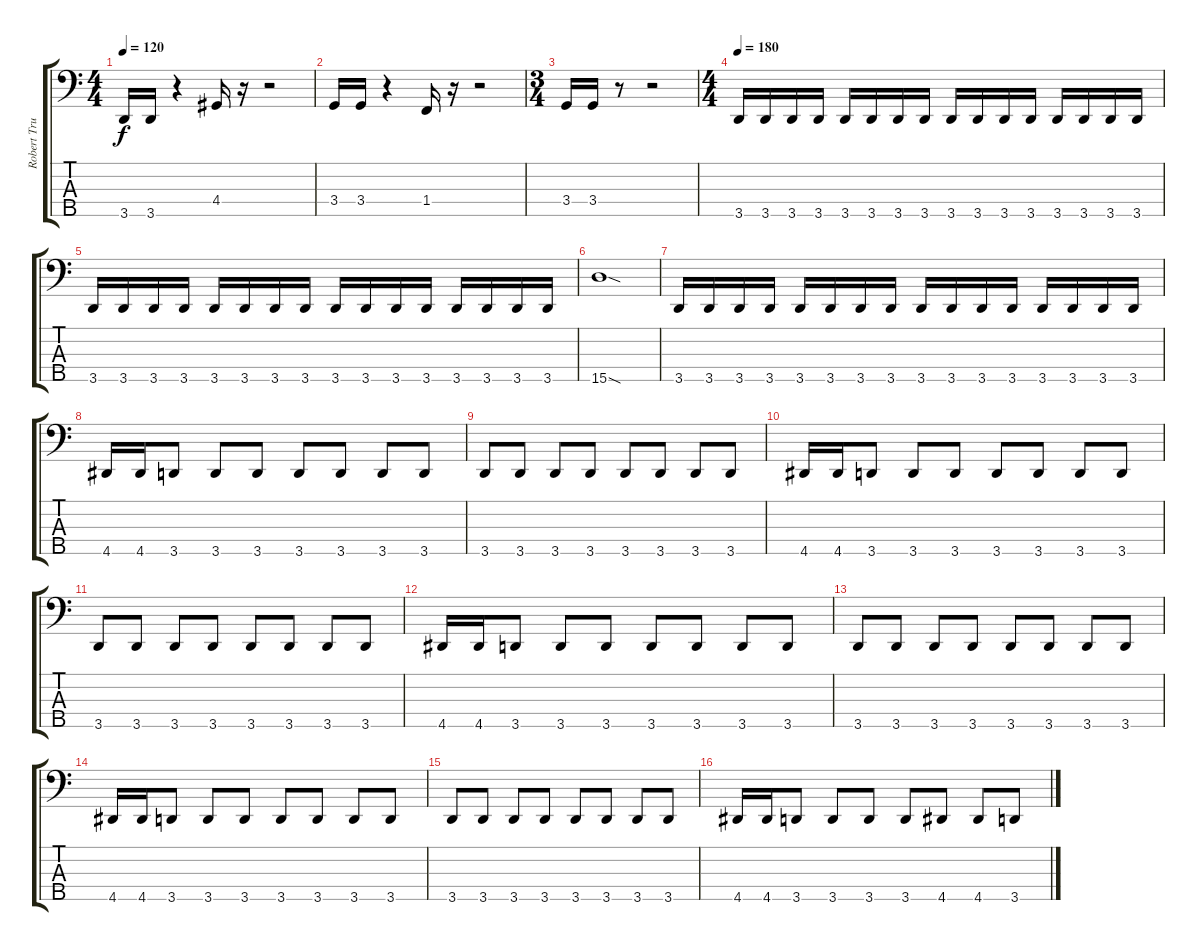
\track ("Robert Trujillo" "Robert Tru") {instrument electricbassfinger}
\staff {score tabs}
\tuning (G2 D2 A1 E1 B0) {hide}
\ts (4 4)
\tempo 120
\clef f4
\ks c
3.5.16{dy f} 3.5.16 r.4 4.4.16 r.16 r.2 |
3.4.16 3.4.16 r.4 1.4.16 r.16 r.2 |
\ts (3 4)
3.4.16 3.4.16 r.8 r.2 |
\ts (4 4)
\tempo 180
3.5.16 3.5.16 3.5.16 3.5.16 3.5.16 3.5.16 3.5.16 3.5.16 3.5.16 3.5.16 3.5.16 3.5.16 3.5.16 3.5.16 3.5.16 3.5.16 |
3.5.16 3.5.16 3.5.16 3.5.16 3.5.16 3.5.16 3.5.16 3.5.16 3.5.16 3.5.16 3.5.16 3.5.16 3.5.16 3.5.16 3.5.16 3.5.16 |
15.5{sod}.1 |
3.5.16 3.5.16 3.5.16 3.5.16 3.5.16 3.5.16 3.5.16 3.5.16 3.5.16 3.5.16 3.5.16 3.5.16 3.5.16 3.5.16 3.5.16 3.5.16 |
4.5.16 4.5.16 3.5.8 3.5.8 3.5.8 3.5.8 3.5.8 3.5.8 3.5.8 |
3.5.8 3.5.8 3.5.8 3.5.8 3.5.8 3.5.8 3.5.8 3.5.8 |
4.5.16 4.5.16 3.5.8 3.5.8 3.5.8 3.5.8 3.5.8 3.5.8 3.5.8 |
3.5.8 3.5.8 3.5.8 3.5.8 3.5.8 3.5.8 3.5.8 3.5.8 |
4.5.16 4.5.16 3.5.8 3.5.8 3.5.8 3.5.8 3.5.8 3.5.8 3.5.8 |
3.5.8 3.5.8 3.5.8 3.5.8 3.5.8 3.5.8 3.5.8 3.5.8 |
4.5.16 4.5.16 3.5.8 3.5.8 3.5.8 3.5.8 3.5.8 3.5.8 3.5.8 |
3.5.8 3.5.8 3.5.8 3.5.8 3.5.8 3.5.8 3.5.8 3.5.8 |
4.5.16 4.5.16 3.5.8 3.5.8 3.5.8 3.5.8 4.5.8 4.5.8 3.5.8
